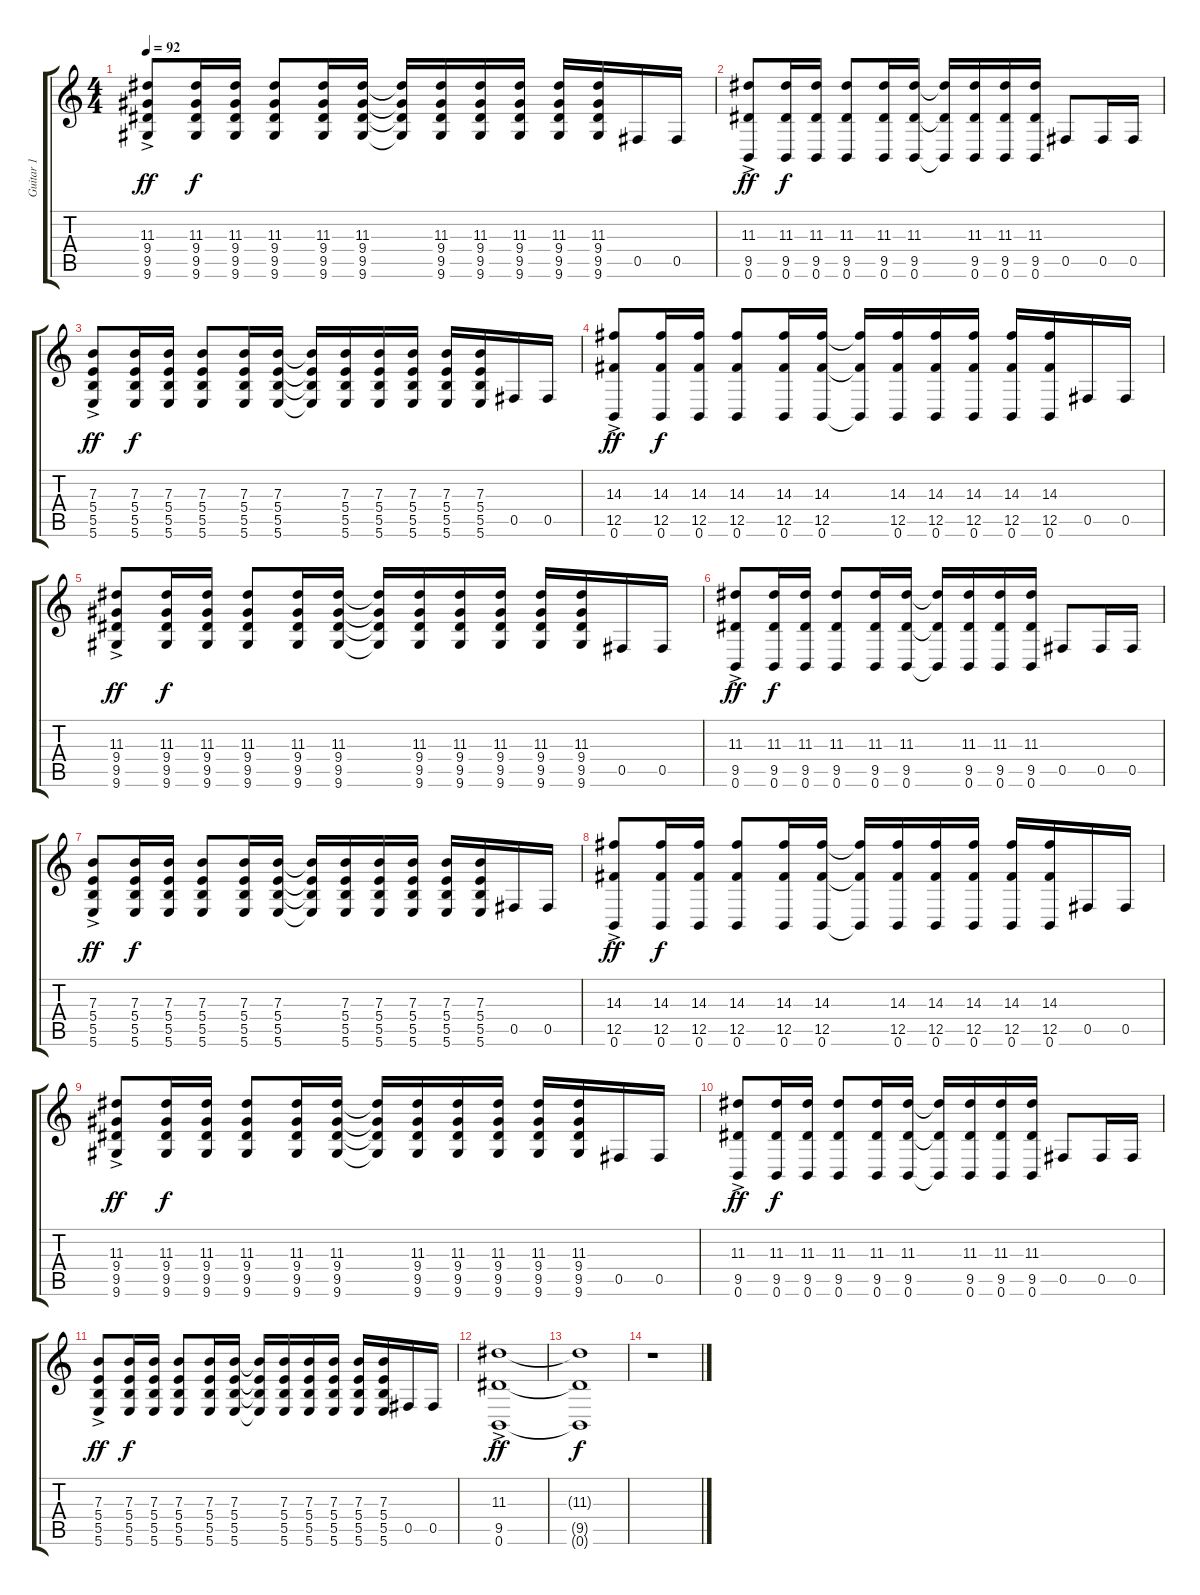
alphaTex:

\track ("Guitar 1" "Guitar 1") {instrument distortionguitar}
\staff {score tabs}
\tuning (Db4 Ab3 E3 B2 Gb2 B1) {hide}
\ts (4 4)
\tempo 92
\clef g2
\ks c
(11.3{ac} 9.4{ac} 9.5{ac} 9.6{ac}).8{dy ff} (11.3 9.4 9.5 9.6).16{dy f} (11.3 9.4 9.5 9.6).16 (11.3 9.4 9.5 9.6).8 (11.3 9.4 9.5 9.6).16 (11.3 9.4 9.5 9.6).16 (11.3{t} 9.4{t} 9.5{t} 9.6{t}).16 (11.3 9.4 9.5 9.6).16 (11.3 9.4 9.5 9.6).16 (11.3 9.4 9.5 9.6).16 (11.3 9.4 9.5 9.6).16 (11.3 9.4 9.5 9.6).16 0.5.16 0.5.16 |
(11.3{ac} 9.5{ac} 0.6{ac}).8{dy ff} (11.3 9.5 0.6).16{dy f} (11.3 9.5 0.6).16 (11.3 9.5 0.6).8 (11.3 9.5 0.6).16 (11.3 9.5 0.6).16 (11.3{t} 9.5{t} 0.6{t}).16 (11.3 9.5 0.6).16 (11.3 9.5 0.6).16 (11.3 9.5 0.6).16 0.5.8 0.5.16 0.5.16 |
(7.3{ac} 5.4{ac} 5.5{ac} 5.6{ac}).8{dy ff} (7.3 5.4 5.5 5.6).16{dy f} (7.3 5.4 5.5 5.6).16 (7.3 5.4 5.5 5.6).8 (7.3 5.4 5.5 5.6).16 (7.3 5.4 5.5 5.6).16 (7.3{t} 5.4{t} 5.5{t} 5.6{t}).16 (7.3 5.4 5.5 5.6).16 (7.3 5.4 5.5 5.6).16 (7.3 5.4 5.5 5.6).16 (7.3 5.4 5.5 5.6).16 (7.3 5.4 5.5 5.6).16 0.5.16 0.5.16 |
(14.3{ac} 12.5{ac} 0.6{ac}).8{dy ff} (14.3 12.5 0.6).16{dy f} (14.3 12.5 0.6).16 (14.3 12.5 0.6).8 (14.3 12.5 0.6).16 (14.3 12.5 0.6).16 (14.3{t} 12.5{t} 0.6{t}).16 (14.3 12.5 0.6).16 (14.3 12.5 0.6).16 (14.3 12.5 0.6).16 (14.3 12.5 0.6).16 (14.3 12.5 0.6).16 0.5.16 0.5.16 |
(11.3{ac} 9.4{ac} 9.5{ac} 9.6{ac}).8{dy ff} (11.3 9.4 9.5 9.6).16{dy f} (11.3 9.4 9.5 9.6).16 (11.3 9.4 9.5 9.6).8 (11.3 9.4 9.5 9.6).16 (11.3 9.4 9.5 9.6).16 (11.3{t} 9.4{t} 9.5{t} 9.6{t}).16 (11.3 9.4 9.5 9.6).16 (11.3 9.4 9.5 9.6).16 (11.3 9.4 9.5 9.6).16 (11.3 9.4 9.5 9.6).16 (11.3 9.4 9.5 9.6).16 0.5.16 0.5.16 |
(11.3{ac} 9.5{ac} 0.6{ac}).8{dy ff} (11.3 9.5 0.6).16{dy f} (11.3 9.5 0.6).16 (11.3 9.5 0.6).8 (11.3 9.5 0.6).16 (11.3 9.5 0.6).16 (11.3{t} 9.5{t} 0.6{t}).16 (11.3 9.5 0.6).16 (11.3 9.5 0.6).16 (11.3 9.5 0.6).16 0.5.8 0.5.16 0.5.16 |
(7.3{ac} 5.4{ac} 5.5{ac} 5.6{ac}).8{dy ff} (7.3 5.4 5.5 5.6).16{dy f} (7.3 5.4 5.5 5.6).16 (7.3 5.4 5.5 5.6).8 (7.3 5.4 5.5 5.6).16 (7.3 5.4 5.5 5.6).16 (7.3{t} 5.4{t} 5.5{t} 5.6{t}).16 (7.3 5.4 5.5 5.6).16 (7.3 5.4 5.5 5.6).16 (7.3 5.4 5.5 5.6).16 (7.3 5.4 5.5 5.6).16 (7.3 5.4 5.5 5.6).16 0.5.16 0.5.16 |
(14.3{ac} 12.5{ac} 0.6{ac}).8{dy ff} (14.3 12.5 0.6).16{dy f} (14.3 12.5 0.6).16 (14.3 12.5 0.6).8 (14.3 12.5 0.6).16 (14.3 12.5 0.6).16 (14.3{t} 12.5{t} 0.6{t}).16 (14.3 12.5 0.6).16 (14.3 12.5 0.6).16 (14.3 12.5 0.6).16 (14.3 12.5 0.6).16 (14.3 12.5 0.6).16 0.5.16 0.5.16 |
(11.3{ac} 9.4{ac} 9.5{ac} 9.6{ac}).8{dy ff} (11.3 9.4 9.5 9.6).16{dy f} (11.3 9.4 9.5 9.6).16 (11.3 9.4 9.5 9.6).8 (11.3 9.4 9.5 9.6).16 (11.3 9.4 9.5 9.6).16 (11.3{t} 9.4{t} 9.5{t} 9.6{t}).16 (11.3 9.4 9.5 9.6).16 (11.3 9.4 9.5 9.6).16 (11.3 9.4 9.5 9.6).16 (11.3 9.4 9.5 9.6).16 (11.3 9.4 9.5 9.6).16 0.5.16 0.5.16 |
(11.3{ac} 9.5{ac} 0.6{ac}).8{dy ff} (11.3 9.5 0.6).16{dy f} (11.3 9.5 0.6).16 (11.3 9.5 0.6).8 (11.3 9.5 0.6).16 (11.3 9.5 0.6).16 (11.3{t} 9.5{t} 0.6{t}).16 (11.3 9.5 0.6).16 (11.3 9.5 0.6).16 (11.3 9.5 0.6).16 0.5.8 0.5.16 0.5.16 |
(7.3{ac} 5.4{ac} 5.5{ac} 5.6{ac}).8{dy ff} (7.3 5.4 5.5 5.6).16{dy f} (7.3 5.4 5.5 5.6).16 (7.3 5.4 5.5 5.6).8 (7.3 5.4 5.5 5.6).16 (7.3 5.4 5.5 5.6).16 (7.3{t} 5.4{t} 5.5{t} 5.6{t}).16 (7.3 5.4 5.5 5.6).16 (7.3 5.4 5.5 5.6).16 (7.3 5.4 5.5 5.6).16 (7.3 5.4 5.5 5.6).16 (7.3 5.4 5.5 5.6).16 0.5.16 0.5.16 |
(11.3{ac} 9.5{ac} 0.6{ac}).1{dy ff} |
(11.3{t} 9.5{t} 0.6{t}).1{dy f} |
r.1
